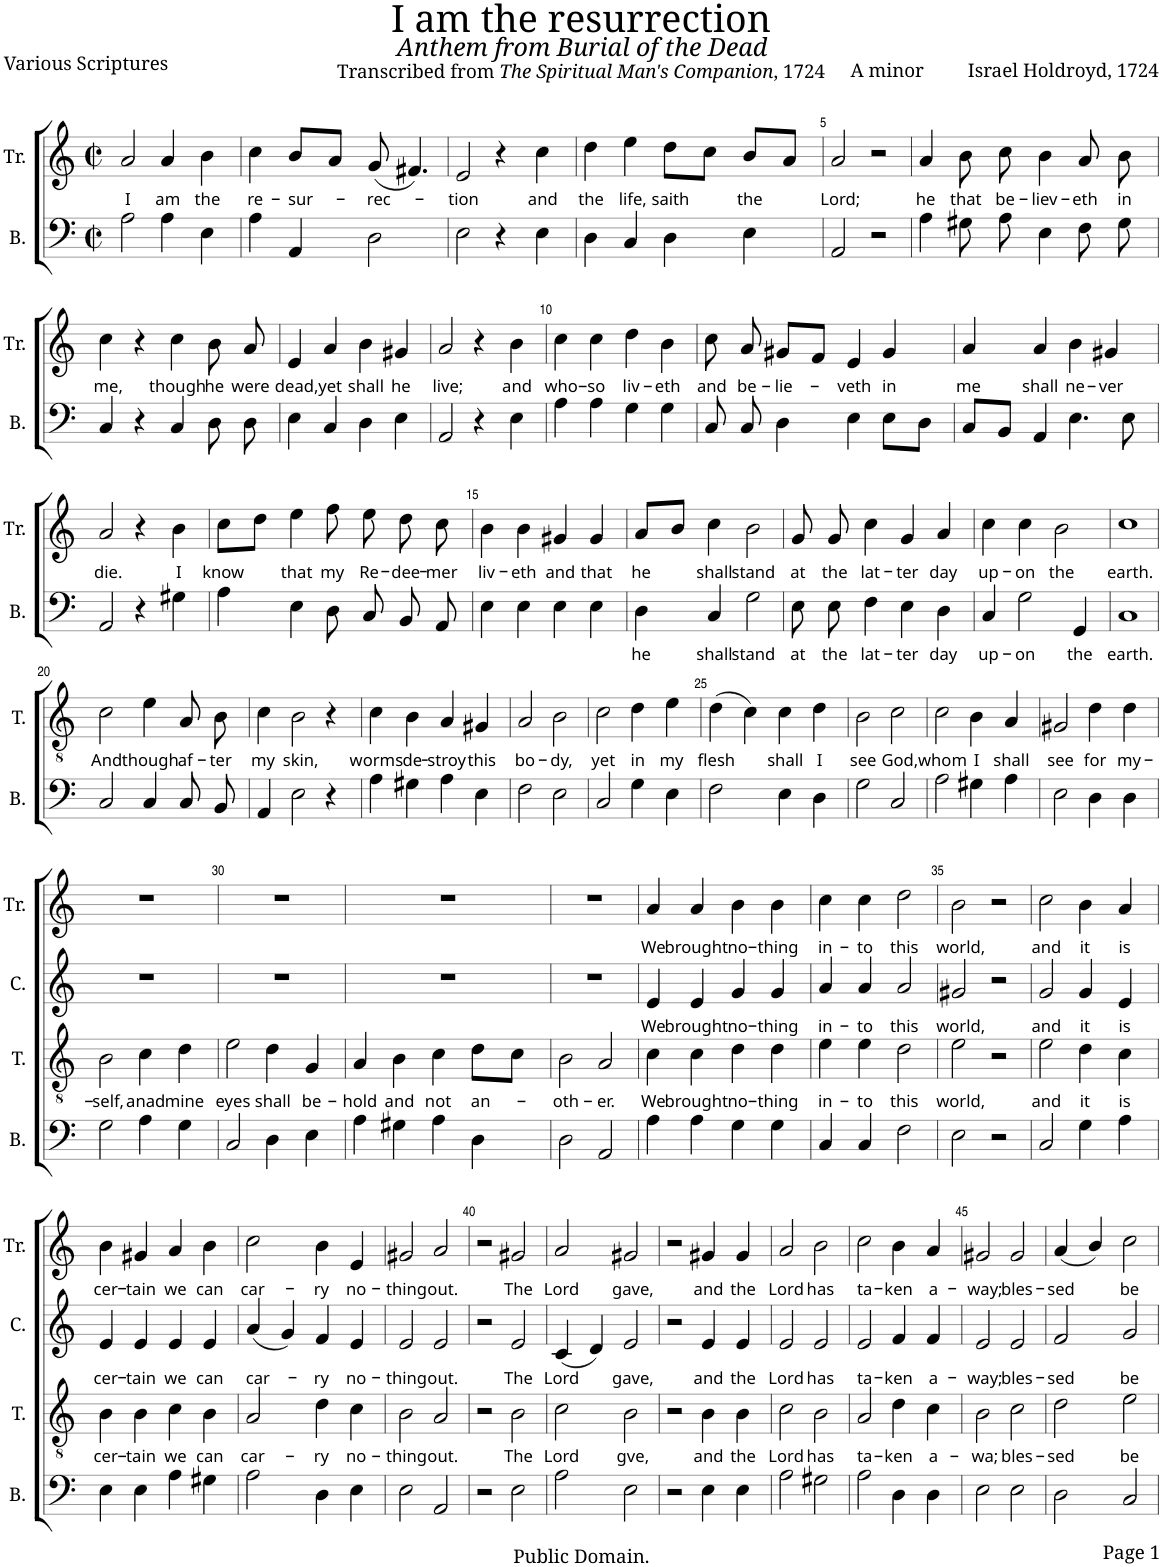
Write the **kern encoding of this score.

**kern	**text	**kern	**text	**kern	**text	**kern	**text
*part4	*part4	*part3	*part3	*part2	*part2	*part1	*part1
*staff4	*staff4	*staff3	*staff3	*staff2	*staff2	*staff1	*staff1
*I"B.	*	*I"T.	*	*I"C.	*	*I"Tr.	*
*I'B.	*	*I'T.	*	*I'C.	*	*I'Tr.	*
*	*	*stria5	*	*stria5	*	*	*
*clefF4	*	*clefGv2	*	*clefG2	*	*clefG2	*
*k[]	*	*k[]	*	*k[]	*	*k[]	*
*M2/2	*	*M2/2	*	*M2/2	*	*M2/2	*
*met(c|)	*	*met(c|)	*	*met(c|)	*	*met(c|)	*
=1	=1	=1	=1	=1	=1	=1	=1
!	!	!	!	!	!	!	!LO:LY:b
2A\	.	1r	.	1r	.	2a/	I
!	!	!	!	!	!	!	!LO:LY:b
4A\	.	.	.	.	.	4a/	am
!	!	!	!	!	!	!	!LO:LY:b
4E\	.	.	.	.	.	4b\	the
=2	=2	=2	=2	=2	=2	=2	=2
!	!	!	!	!	!	!	!LO:LY:b
4A\	.	1r	.	1r	.	4cc\	re-
!	!	!	!	!	!	!	!LO:LY:b
4AA/	.	.	.	.	.	8b/L	-sur-
.	.	.	.	.	.	8a/J	.
!	!	!	!	!	!	!	!LO:LY:b
2D\	.	.	.	.	.	(8g/	-rec-
.	.	.	.	.	.	4.f#X/)	.
=3	=3	=3	=3	=3	=3	=3	=3
!	!	!	!	!	!	!	!LO:LY:b
2E\	.	1r	.	1r	.	2e/	-tion
4r	.	.	.	.	.	4r	.
!	!	!	!	!	!	!	!LO:LY:b
4E\	.	.	.	.	.	4cc\	and
=4	=4	=4	=4	=4	=4	=4	=4
!	!	!	!	!	!	!	!LO:LY:b
4D\	.	1r	.	1r	.	4dd\	the
!	!	!	!	!	!	!	!LO:LY:b
4C/	.	.	.	.	.	4ee\	life,
!	!	!	!	!	!	!	!LO:LY:b
4D\	.	.	.	.	.	8dd\L	saith
.	.	.	.	.	.	8cc\J	.
!	!	!	!	!	!	!	!LO:LY:b
4E\	.	.	.	.	.	8b/L	the
.	.	.	.	.	.	8a/J	.
=5	=5	=5	=5	=5	=5	=5	=5
!	!	!	!	!	!	!	!LO:LY:b
2AA/	.	1r	.	1r	.	2a/	Lord;
2r	.	.	.	.	.	2r	.
=6	=6	=6	=6	=6	=6	=6	=6
!	!	!	!	!	!	!	!LO:LY:b
4A\	.	1r	.	1r	.	4a/	he
!	!	!	!	!	!	!	!LO:LY:b
8G#X\	.	.	.	.	.	8b\	that
!	!	!	!	!	!	!	!LO:LY:b
8A\	.	.	.	.	.	8cc\	be-
!	!	!	!	!	!	!	!LO:LY:b
4E\	.	.	.	.	.	4b\	-liev-
!	!	!	!	!	!	!	!LO:LY:b
8F\	.	.	.	.	.	8a/	-eth
!	!	!	!	!	!	!	!LO:LY:b
8G#\	.	.	.	.	.	8b\	in
!!LO:LB:g=z
=7	=7	=7	=7	=7	=7	=7	=7
!	!	!	!	!	!	!	!LO:LY:b
4C/	.	1r	.	1r	.	4cc\	me,
4r	.	.	.	.	.	4r	.
!	!	!	!	!	!	!	!LO:LY:b
4C/	.	.	.	.	.	4cc\	though
!	!	!	!	!	!	!	!LO:LY:b
8D\	.	.	.	.	.	8b\	he
!	!	!	!	!	!	!	!LO:LY:b
8D\	.	.	.	.	.	8a/	were
=8	=8	=8	=8	=8	=8	=8	=8
!	!	!	!	!	!	!	!LO:LY:b
4E\	.	1r	.	1r	.	4e/	dead,
!	!	!	!	!	!	!	!LO:LY:b
4C/	.	.	.	.	.	4a/	yet
!	!	!	!	!	!	!	!LO:LY:b
4D\	.	.	.	.	.	4b\	shall
!	!	!	!	!	!	!	!LO:LY:b
4E\	.	.	.	.	.	4g#X/	he
=9	=9	=9	=9	=9	=9	=9	=9
!	!	!	!	!	!	!	!LO:LY:b
2AA/	.	1r	.	1r	.	2a/	live;
4r	.	.	.	.	.	4r	.
!	!	!	!	!	!	!	!LO:LY:b
4E\	.	.	.	.	.	4b\	and
=10	=10	=10	=10	=10	=10	=10	=10
!	!	!	!	!	!	!	!LO:LY:b
4A\	.	1r	.	1r	.	4cc\	who-
!	!	!	!	!	!	!	!LO:LY:b
4A\	.	.	.	.	.	4cc\	-so
!	!	!	!	!	!	!	!LO:LY:b
4G\	.	.	.	.	.	4dd\	liv-
!	!	!	!	!	!	!	!LO:LY:b
4G\	.	.	.	.	.	4b\	-eth
=11	=11	=11	=11	=11	=11	=11	=11
!	!	!	!	!	!	!	!LO:LY:b
8C/	.	1r	.	1r	.	8cc\	and
!	!	!	!	!	!	!	!LO:LY:b
8C/	.	.	.	.	.	8a/	be-
!	!	!	!	!	!	!	!LO:LY:b
4D\	.	.	.	.	.	8g#X/L	-lie-
.	.	.	.	.	.	8f/J	.
!	!	!	!	!	!	!	!LO:LY:b
4E\	.	.	.	.	.	4e/	-veth
!	!	!	!	!	!	!	!LO:LY:b
8E\L	.	.	.	.	.	4g#/	in
8D\J	.	.	.	.	.	.	.
=12	=12	=12	=12	=12	=12	=12	=12
!	!	!	!	!	!	!	!LO:LY:b
8C/L	.	1r	.	1r	.	4a/	me
8BB/J	.	.	.	.	.	.	.
!	!	!	!	!	!	!	!LO:LY:b
4AA/	.	.	.	.	.	4a/	shall
!	!	!	!	!	!	!	!LO:LY:b
4.E\	.	.	.	.	.	4b\	ne-
!	!	!	!	!	!	!	!LO:LY:b
.	.	.	.	.	.	4g#X/	-ver
8E\	.	.	.	.	.	.	.
!!LO:LB:g=z
=13	=13	=13	=13	=13	=13	=13	=13
!	!	!	!	!	!	!	!LO:LY:b
2AA/	.	1r	.	1r	.	2a/	die.
4r	.	.	.	.	.	4r	.
!	!	!	!	!	!	!	!LO:LY:b
4G#X\	.	.	.	.	.	4b\	I
=14	=14	=14	=14	=14	=14	=14	=14
!	!	!	!	!	!	!	!LO:LY:b
4A\	.	1r	.	1r	.	8cc\L	know
.	.	.	.	.	.	8dd\J	.
!	!	!	!	!	!	!	!LO:LY:b
4E\	.	.	.	.	.	4ee\	that
!	!	!	!	!	!	!	!LO:LY:b
8D\	.	.	.	.	.	8ff\	my
!	!	!	!	!	!	!	!LO:LY:b
8C/	.	.	.	.	.	8ee\	Re-
!	!	!	!	!	!	!	!LO:LY:b
8BB/	.	.	.	.	.	8dd\	-dee-
!	!	!	!	!	!	!	!LO:LY:b
8AA/	.	.	.	.	.	8cc\	-mer
=15	=15	=15	=15	=15	=15	=15	=15
!	!	!	!	!	!	!	!LO:LY:b
4E\	.	1r	.	1r	.	4b\	liv-
!	!	!	!	!	!	!	!LO:LY:b
4E\	.	.	.	.	.	4b\	-eth
!	!	!	!	!	!	!	!LO:LY:b
4E\	.	.	.	.	.	4g#X/	and
!	!	!	!	!	!	!	!LO:LY:b
4E\	.	.	.	.	.	4g#/	that
=16	=16	=16	=16	=16	=16	=16	=16
!	!LO:LY:b	!	!	!	!	!	!LO:LY:b
4D\	he	1r	.	1r	.	8a/L	he
.	.	.	.	.	.	8b/J	.
!	!LO:LY:b	!	!	!	!	!	!LO:LY:b
4C/	shall	.	.	.	.	4cc\	shall
!	!LO:LY:b	!	!	!	!	!	!LO:LY:b
2G\	stand	.	.	.	.	2b\	stand
=17	=17	=17	=17	=17	=17	=17	=17
!	!LO:LY:b	!	!	!	!	!	!LO:LY:b
8E\	at	1r	.	1r	.	8g/	at
!	!LO:LY:b	!	!	!	!	!	!LO:LY:b
8E\	the	.	.	.	.	8g/	the
!	!LO:LY:b	!	!	!	!	!	!LO:LY:b
4F\	lat-	.	.	.	.	4cc\	lat-
!	!LO:LY:b	!	!	!	!	!	!LO:LY:b
4E\	-ter	.	.	.	.	4g/	-ter
!	!LO:LY:b	!	!	!	!	!	!LO:LY:b
4D\	day	.	.	.	.	4a/	day
=18	=18	=18	=18	=18	=18	=18	=18
!	!LO:LY:b	!	!	!	!	!	!LO:LY:b
4C/	up-	1r	.	1r	.	4cc\	up-
!	!LO:LY:b	!	!	!	!	!	!LO:LY:b
2G\	-on	.	.	.	.	4cc\	-on
!	!	!	!	!	!	!	!LO:LY:b
.	.	.	.	.	.	2b\	the
!	!LO:LY:b	!	!	!	!	!	!
4GG/	the	.	.	.	.	.	.
=19	=19	=19	=19	=19	=19	=19	=19
!	!LO:LY:b	!	!	!	!	!	!LO:LY:b
1C	earth.	1r	.	1r	.	1cc	earth.
!!LO:LB:g=z
=20	=20	=20	=20	=20	=20	=20	=20
!	!	!	!LO:LY:b	!	!	!	!
2C/	.	2c\	And	1r	.	1r	.
!	!	!	!LO:LY:b	!	!	!	!
4C/	.	4e\	though	.	.	.	.
!	!	!	!LO:LY:b	!	!	!	!
8C/	.	8A/	af-	.	.	.	.
!	!	!	!LO:LY:b	!	!	!	!
8BB/	.	8B\	-ter	.	.	.	.
=21	=21	=21	=21	=21	=21	=21	=21
!	!	!	!LO:LY:b	!	!	!	!
4AA/	.	4c\	my	1r	.	1r	.
!	!	!	!LO:LY:b	!	!	!	!
2E\	.	2B\	skin,	.	.	.	.
4r	.	4r	.	.	.	.	.
=22	=22	=22	=22	=22	=22	=22	=22
!	!	!	!LO:LY:b	!	!	!	!
4A\	.	4c\	worms	1r	.	1r	.
!	!	!	!LO:LY:b	!	!	!	!
4G#X\	.	4B\	de-	.	.	.	.
!	!	!	!LO:LY:b	!	!	!	!
4A\	.	4A/	-stroy	.	.	.	.
!	!	!	!LO:LY:b	!	!	!	!
4E\	.	4G#X/	this	.	.	.	.
=23	=23	=23	=23	=23	=23	=23	=23
!	!	!	!LO:LY:b	!	!	!	!
2F\	.	2A/	bo-	1r	.	1r	.
!	!	!	!LO:LY:b	!	!	!	!
2E\	.	2B\	-dy,	.	.	.	.
=24	=24	=24	=24	=24	=24	=24	=24
!	!	!	!LO:LY:b	!	!	!	!
2C/	.	2c\	yet	1r	.	1r	.
!	!	!	!LO:LY:b	!	!	!	!
4G\	.	4d\	in	.	.	.	.
!	!	!	!LO:LY:b	!	!	!	!
4E\	.	4e\	my	.	.	.	.
=25	=25	=25	=25	=25	=25	=25	=25
!	!	!	!LO:LY:b	!	!	!	!
2F\	.	(4d\	flesh	1r	.	1r	.
.	.	4c\)	.	.	.	.	.
!	!	!	!LO:LY:b	!	!	!	!
4E\	.	4c\	shall	.	.	.	.
!	!	!	!LO:LY:b	!	!	!	!
4D\	.	4d\	I	.	.	.	.
=26	=26	=26	=26	=26	=26	=26	=26
!	!	!	!LO:LY:b	!	!	!	!
2G\	.	2B\	see	1r	.	1r	.
!	!	!	!LO:LY:b	!	!	!	!
2C/	.	2c\	God,	.	.	.	.
=27	=27	=27	=27	=27	=27	=27	=27
!	!	!	!LO:LY:b	!	!	!	!
2A\	.	2c\	whom	1r	.	1r	.
!	!	!	!LO:LY:b	!	!	!	!
4G#X\	.	4B\	I	.	.	.	.
!	!	!	!LO:LY:b	!	!	!	!
4A\	.	4A/	shall	.	.	.	.
=28	=28	=28	=28	=28	=28	=28	=28
!	!	!	!LO:LY:b	!	!	!	!
2E\	.	2G#X/	see	1r	.	1r	.
!	!	!	!LO:LY:b	!	!	!	!
4D\	.	4d\	for	.	.	.	.
!	!	!	!LO:LY:b	!	!	!	!
4D\	.	4d\	my-	.	.	.	.
!!LO:LB:g=z
=29	=29	=29	=29	=29	=29	=29	=29
!	!	!	!LO:LY:b	!	!	!	!
2G\	.	2B\	-self,	1r	.	1r	.
!	!	!	!LO:LY:b	!	!	!	!
4A\	.	4c\	anad	.	.	.	.
!	!	!	!LO:LY:b	!	!	!	!
4G\	.	4d\	mine	.	.	.	.
=30	=30	=30	=30	=30	=30	=30	=30
!	!	!	!LO:LY:b	!	!	!	!
2C/	.	2e\	eyes	1r	.	1r	.
!	!	!	!LO:LY:b	!	!	!	!
4D\	.	4d\	shall	.	.	.	.
!	!	!	!LO:LY:b	!	!	!	!
4E\	.	4G/	be-	.	.	.	.
=31	=31	=31	=31	=31	=31	=31	=31
!	!	!	!LO:LY:b	!	!	!	!
4A\	.	4A/	-hold	1r	.	1r	.
!	!	!	!LO:LY:b	!	!	!	!
4G#X\	.	4B\	and	.	.	.	.
!	!	!	!LO:LY:b	!	!	!	!
4A\	.	4c\	not	.	.	.	.
!	!	!	!LO:LY:b	!	!	!	!
4D\	.	8d\L	an-	.	.	.	.
.	.	8c\J	.	.	.	.	.
=32	=32	=32	=32	=32	=32	=32	=32
!	!	!	!LO:LY:b	!	!	!	!
2D\	.	2B\	-oth-	1r	.	1r	.
!	!	!	!LO:LY:b	!	!	!	!
2AA/	.	2A/	-er.	.	.	.	.
=33	=33	=33	=33	=33	=33	=33	=33
!	!	!	!LO:LY:b	!	!LO:LY:b	!	!LO:LY:b
4A\	.	4c\	We	4e/	We	4a/	We
!	!	!	!LO:LY:b	!	!LO:LY:b	!	!LO:LY:b
4A\	.	4c\	brought	4e/	brought	4a/	brought
!	!	!	!LO:LY:b	!	!LO:LY:b	!	!LO:LY:b
4G\	.	4d\	no-	4g/	no-	4b\	no-
!	!	!	!LO:LY:b	!	!LO:LY:b	!	!LO:LY:b
4G\	.	4d\	-thing	4g/	-thing	4b\	-thing
=34	=34	=34	=34	=34	=34	=34	=34
!	!	!	!LO:LY:b	!	!LO:LY:b	!	!LO:LY:b
4C/	.	4e\	in-	4a/	in-	4cc\	in-
!	!	!	!LO:LY:b	!	!LO:LY:b	!	!LO:LY:b
4C/	.	4e\	-to	4a/	-to	4cc\	-to
!	!	!	!LO:LY:b	!	!LO:LY:b	!	!LO:LY:b
2F\	.	2d\	this	2a/	this	2dd\	this
=35	=35	=35	=35	=35	=35	=35	=35
!	!	!	!LO:LY:b	!	!LO:LY:b	!	!LO:LY:b
2E\	.	2e\	world,	2g#X/	world,	2b\	world,
2r	.	2r	.	2r	.	2r	.
=36	=36	=36	=36	=36	=36	=36	=36
!	!	!	!LO:LY:b	!	!LO:LY:b	!	!LO:LY:b
2C/	.	2e\	and	2g/	and	2cc\	and
!	!	!	!LO:LY:b	!	!LO:LY:b	!	!LO:LY:b
4G\	.	4d\	it	4g/	it	4b\	it
!	!	!	!LO:LY:b	!	!LO:LY:b	!	!LO:LY:b
4A\	.	4c\	is	4e/	is	4a/	is
!!LO:LB:g=z
=37	=37	=37	=37	=37	=37	=37	=37
!	!	!	!LO:LY:b	!	!LO:LY:b	!	!LO:LY:b
4E\	.	4B\	cer-	4e/	cer-	4b\	cer-
!	!	!	!LO:LY:b	!	!LO:LY:b	!	!LO:LY:b
4E\	.	4B\	-tain	4e/	-tain	4g#X/	-tain
!	!	!	!LO:LY:b	!	!LO:LY:b	!	!LO:LY:b
4A\	.	4c\	we	4e/	we	4a/	we
!	!	!	!LO:LY:b	!	!LO:LY:b	!	!LO:LY:b
4G#X\	.	4B\	can	4e/	can	4b\	can
=38	=38	=38	=38	=38	=38	=38	=38
!	!	!	!LO:LY:b	!	!LO:LY:b	!	!LO:LY:b
2A\	.	2A/	car-	(4a/	car-	2cc\	car-
.	.	.	.	4g/)	.	.	.
!	!	!	!LO:LY:b	!	!LO:LY:b	!	!LO:LY:b
4D\	.	4d\	-ry	4f/	-ry	4b\	-ry
!	!	!	!LO:LY:b	!	!LO:LY:b	!	!LO:LY:b
4E\	.	4c\	no-	4e/	no-	4e/	no-
=39	=39	=39	=39	=39	=39	=39	=39
!	!	!	!LO:LY:b	!	!LO:LY:b	!	!LO:LY:b
2E\	.	2B\	-thing	2e/	-thing	2g#X/	-thing
!	!	!	!LO:LY:b	!	!LO:LY:b	!	!LO:LY:b
2AA/	.	2A/	out.	2e/	out.	2a/	out.
=40	=40	=40	=40	=40	=40	=40	=40
2r	.	2r	.	2r	.	2r	.
!	!	!	!LO:LY:b	!	!LO:LY:b	!	!LO:LY:b
2E\	.	2B\	The	2e/	The	2g#X/	The
=41	=41	=41	=41	=41	=41	=41	=41
!	!	!	!LO:LY:b	!	!LO:LY:b	!	!LO:LY:b
2A\	.	2c\	Lord	(4c/	Lord	2a/	Lord
.	.	.	.	4d/)	.	.	.
!	!	!	!LO:LY:b	!	!LO:LY:b	!	!LO:LY:b
2E\	.	2B\	gve,	2e/	gave,	2g#X/	gave,
=42	=42	=42	=42	=42	=42	=42	=42
2r	.	2r	.	2r	.	2r	.
!	!	!	!LO:LY:b	!	!LO:LY:b	!	!LO:LY:b
4E\	.	4B\	and	4e/	and	4g#X/	and
!	!	!	!LO:LY:b	!	!LO:LY:b	!	!LO:LY:b
4E\	.	4B\	the	4e/	the	4g#/	the
=43	=43	=43	=43	=43	=43	=43	=43
!	!	!	!LO:LY:b	!	!LO:LY:b	!	!LO:LY:b
2A\	.	2c\	Lord	2e/	Lord	2a/	Lord
!	!	!	!LO:LY:b	!	!LO:LY:b	!	!LO:LY:b
2G#X\	.	2B\	has	2e/	has	2b\	has
=44	=44	=44	=44	=44	=44	=44	=44
!	!	!	!LO:LY:b	!	!LO:LY:b	!	!LO:LY:b
2A\	.	2A/	ta-	2e/	ta-	2cc\	ta-
!	!	!	!LO:LY:b	!	!LO:LY:b	!	!LO:LY:b
4D\	.	4d\	-ken	4f/	-ken	4b\	-ken
!	!	!	!LO:LY:b	!	!LO:LY:b	!	!LO:LY:b
4D\	.	4c\	a-	4f/	a-	4a/	a-
=45	=45	=45	=45	=45	=45	=45	=45
!	!	!	!LO:LY:b	!	!LO:LY:b	!	!LO:LY:b
2E\	.	2B\	-wa;	2e/	-way;	2g#X/	-way;
!	!	!	!LO:LY:b	!	!LO:LY:b	!	!LO:LY:b
2E\	.	2c\	bles-	2e/	bles-	2g#/	bles-
=46	=46	=46	=46	=46	=46	=46	=46
!	!	!	!LO:LY:b	!	!LO:LY:b	!	!LO:LY:b
2D\	.	2d\	-sed	2f/	-sed	(4a/	-sed
.	.	.	.	.	.	4b/)	.
!	!	!	!LO:LY:b	!	!LO:LY:b	!	!LO:LY:b
2C/	.	2e\	be	2g/	be	2cc\	be
=	=	=	=	=	=	=	=
*-	*-	*-	*-	*-	*-	*-	*-
